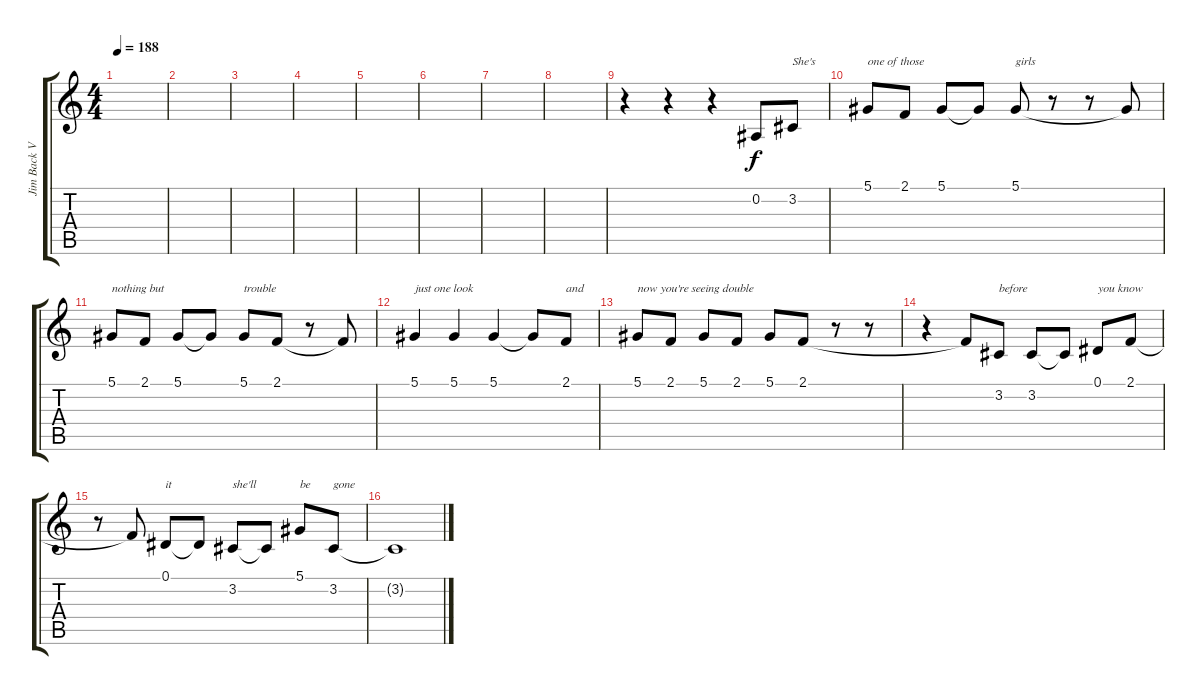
\track ("Jim Back Vocals" "Jim Back V") {instrument englishhorn}
\staff {score tabs}
\tuning (Eb4 Bb3 Gb3 Db3 Ab2 Db2) {hide}
\ts (4 4)
\tempo 188
\clef g2
\ks c
|
|
|
|
|
|
|
|
r.4 r.4 r.4 0.2.8 3.2.8{txt "She's"} |
5.1.8{txt "one of those"} 2.1.8 5.1.8 5.1{t}.8 5.1.8{txt "girls"} r.8 r.8 5.1{t}.8 |
5.1.8{txt "nothing but"} 2.1.8 5.1.8 5.1{t}.8 5.1.8{txt "trouble"} 2.1.8 r.8 2.1{t}.8 |
5.1.4{txt "just one look"} 5.1.4 5.1.4 5.1{t}.8 2.1.8{txt "and"} |
5.1.8{txt "now you're seeing double"} 2.1.8 5.1.8 2.1.8 5.1.8 2.1.8 r.8 r.8 |
r.4 2.1{t}.8 3.2.8{txt "before"} 3.2.8 3.2{t}.8 0.1.8{txt "you know"} 2.1.8 |
r.8 2.1{t}.8 0.1.8{txt "it"} 0.1{t}.8 3.2.8{txt "she'll"} 3.2{t}.8 5.1.8{txt "be"} 3.2.8{txt "gone"} |
3.2{t}.1
